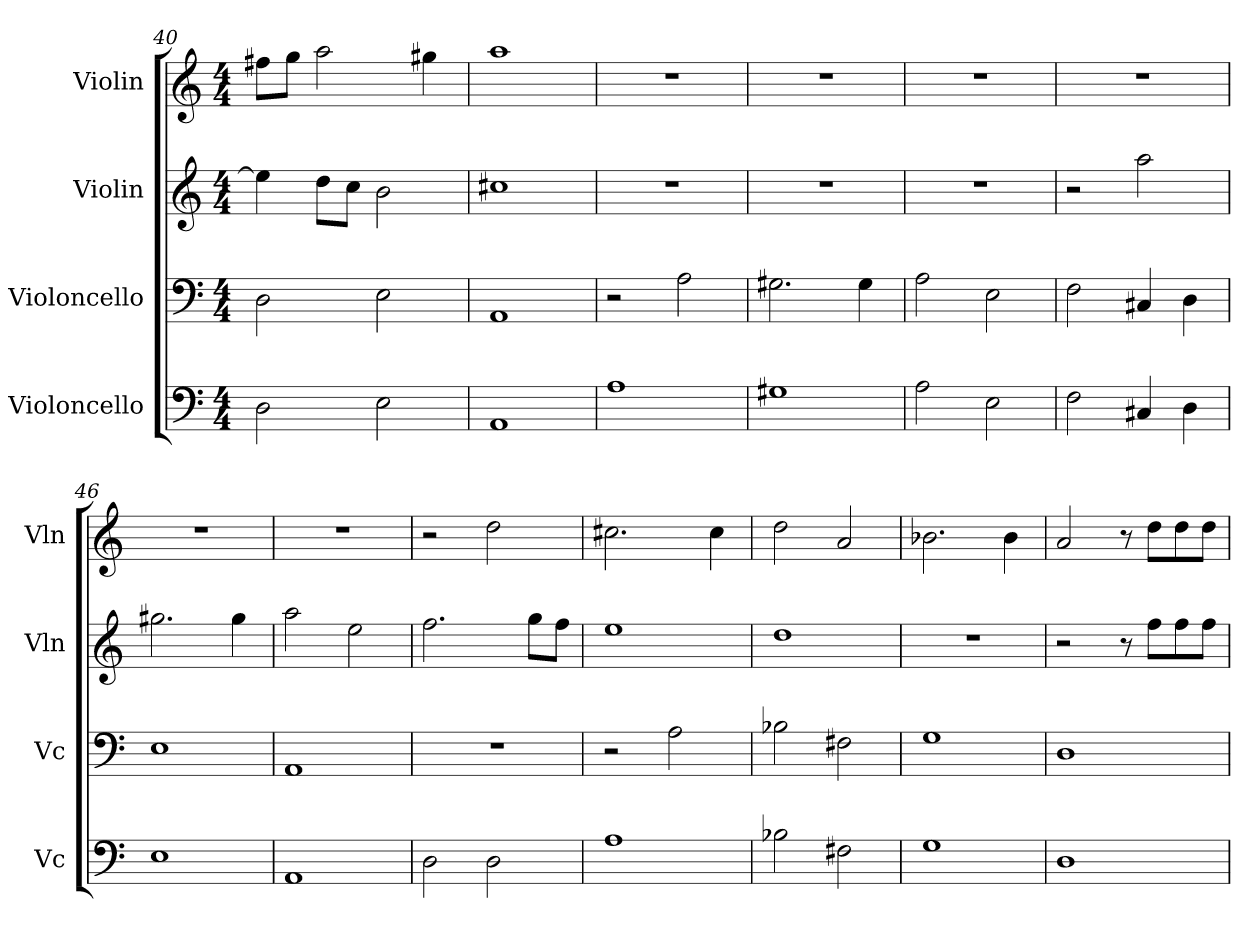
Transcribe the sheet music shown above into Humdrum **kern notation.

**kern	**kern	**kern	**kern
*part4	*part3	*part2	*part1
*staff4	*staff3	*staff2	*staff1
*I"Violoncello	*I"Violoncello	*I"Violin	*I"Violin
*I'Vc	*I'Vc	*I'Vln	*I'Vln
*clefF4	*clefF4	*clefG2	*clefG2
*k[]	*k[]	*k[]	*k[]
*M4/4	*M4/4	*M4/4	*M4/4
=40	=40	=40	=40
2D\	2D\	4ee\]	8ff#X\L
.	.	.	8gg\J
.	.	8dd\L	2aa\
.	.	8cc\J	.
2E\	2E\	2b\	.
.	.	.	4gg#X\
=41	=41	=41	=41
1AA	1AA	1cc#X	1aa
=42	=42	=42	=42
1A	2r	1r	1r
.	2A\	.	.
=43	=43	=43	=43
1G#X	2.G#X\	1r	1r
.	4G#\	.	.
=44	=44	=44	=44
2A\	2A\	1r	1r
2E\	2E\	.	.
=45	=45	=45	=45
2F\	2F\	2r	1r
4C#X/	4C#X/	2aa\	.
4D\	4D\	.	.
=46	=46	=46	=46
1E	1E	2.gg#X\	1r
.	.	4gg#\	.
=47	=47	=47	=47
1AA	1AA	2aa\	1r
.	.	2ee\	.
=48	=48	=48	=48
2D\	1r	2.ff\	2r
2D\	.	.	2dd\
.	.	8gg\L	.
.	.	8ff\J	.
=49	=49	=49	=49
1A	2r	1ee	2.cc#X\
.	2A\	.	.
.	.	.	4cc#\
=50	=50	=50	=50
2B-X\	2B-X\	1dd	2dd\
2F#X\	2F#X\	.	2a/
=51	=51	=51	=51
1G	1G	1r	2.b-X\
.	.	.	4b-\
=52	=52	=52	=52
1D	1D	2r	2a/
.	.	8r	8r
.	.	8ff\L	8dd\L
.	.	8ff\	8dd\
.	.	8ff\J	8dd\J
=	=	=	=
*-	*-	*-	*-
